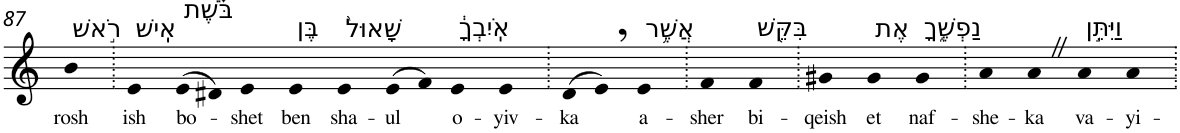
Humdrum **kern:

**kern	**text
*part1	*part1
*staff1	*staff1
*I"Piano	*
*I'Pno	*
!!LO:PB:g=z
*clefG2	*
*k[]	*
=87	=87
!LO:TX:a:t=רֹ֣אשׁ	!
!	!LO:LY:b
4b	rosh
=88.	=88.
!LO:TX:a:t=אִֽישׁ	!
!	!LO:LY:b
4e	ish
!LO:TX:a:t=בֹּ֗שֶׁת	!
!	!LO:LY:b
(>8e	bo-
8d#X)	.
!	!LO:LY:b
4e	-shet
!LO:TX:a:t=בֶּן	!
!	!LO:LY:b
4e	ben
!LO:TX:a:t=שָׁאוּל֙	!
!	!LO:LY:b
4e	sha-
!	!LO:LY:b
(>8e	-ul
8f)	.
!LO:TX:a:t=אֹֽיִבְךָ֔	!
!	!LO:LY:b
4e	o-
!	!LO:LY:b
4e	-yiv-
=89.	=89.
!	!LO:LY:b
(>8d	-ka
8e,)	.
!LO:TX:a:t=אֲשֶׁ֥ר	!
!	!LO:LY:b
4e	a-
=90.	=90.
!	!LO:LY:b
4f	-sher
!LO:TX:a:t=בִּקֵּ֖שׁ	!
!	!LO:LY:b
4f	bi-
=91.	=91.
!	!LO:LY:b
4g#X	-qeish
!LO:TX:a:t=אֶת	!
!	!LO:LY:b
4g#	et
!LO:TX:a:t=נַפְשֶׁ֑ךָ	!
!	!LO:LY:b
4g#	naf-
=92.	=92.
!	!LO:LY:b
4a	-she-
!	!LO:LY:b
4aZ	-ka
!LO:TX:a:t=וַיִּתֵּ֣ן	!
!	!LO:LY:b
4a	va-
!	!LO:LY:b
4a	-yi-
=.	=.
*-	*-
